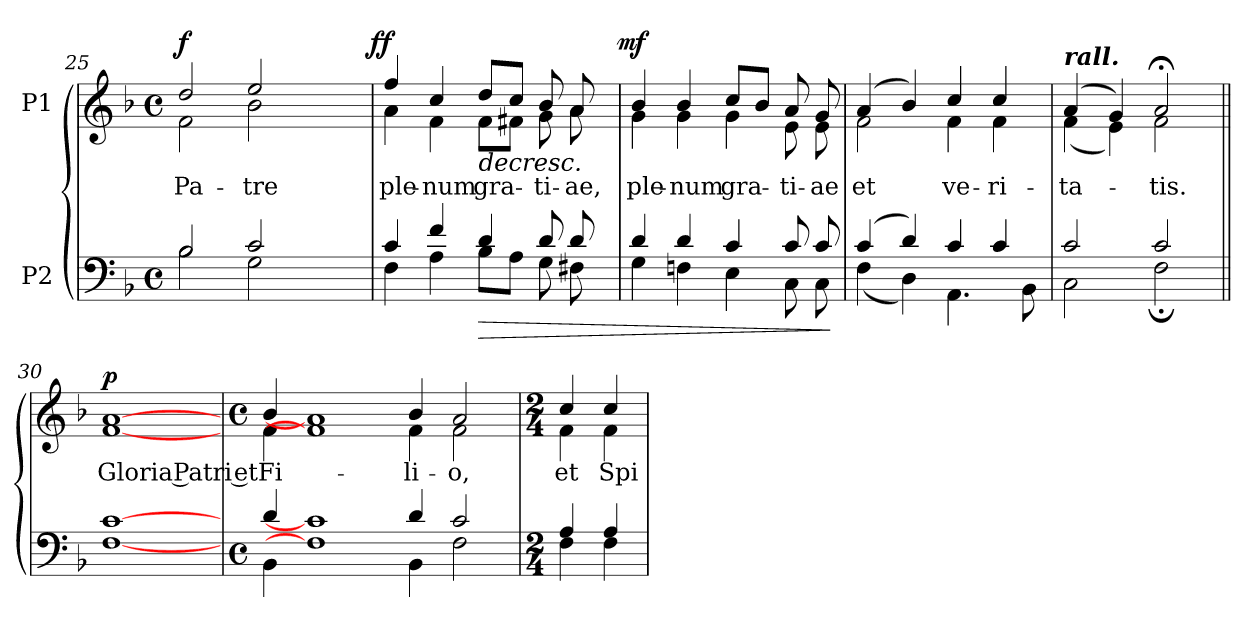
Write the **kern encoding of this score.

**kern	**dynam	**kern	**text	**dynam
*part2	*part2	*part1	*part1	*part1
*staff2	*staff2	*staff1	*staff1	*staff1
*I"P2	*	*I"P1	*	*
!!LO:LB:g=z
*clefF4	*	*clefG2	*	*
*k[b-]	*	*k[b-]	*	*
*F:	*	*F:	*	*
*M4/4	*	*M4/4	*	*
*met(c)	*	*met(c)	*	*
=25	=25	=25	=25	=25
*^	*	*	*	*
!	!	!	!	!LO:LY:b:color=#000000	!
*	*	*	*^	*	*
*	*	*	*	*^	*	*
2B-i/	2B-i\	.	2ddi/	2fi\	2ryy	Pa-	f
!	!	!	!	!	!	!LO:LY:b:color=#000000	!
2ci/	2Gi\	.	2eei/	2b-i\	4ryy	-tre	.
.	.	.	.	.	8ryy	.	.
.	.	.	.	.	16ryy	.	.
.	.	.	.	.	32ryy	.	.
.	.	.	.	.	64ryy	.	.
.	.	.	.	.	128...ryy	.	.
.	.	.	.	.	1024ryy	.	ff
=26	=26	=26	=26	=26	=26	=26	=26
!	!	!	!	!	!	!LO:LY:b:color=#000000	!
4ci/	4Fi\	.	4ffi/	4ai\	2ryy	ple-	.
!	!	!	!	!	!	!LO:LY:b:color=#000000	!
4fi/	4Ai\	.	4cci/	4fi\	.	-num	.
!	!	!LO:HP:b	!	!	!	!	!
!	!	!	!	!	!	!LO:LY:b:color=#000000	!LO:HP:b
4di/	8B-i\L	>	8ddi/L	8fi\L	4ryy	gra-	>
.	8Ai\J	.	8cci/J	8f#Xi\J	.	.	.
!	!	!	!	!	!	!LO:LY:b:color=#000000	!
8di/	8Gi\	.	8b-i/	8gi\	8ryy	-ti-	.
!	!	!	!	!	!	!LO:LY:b:color=#000000	!
8di/	8F#Xi\	.	8ai/	8ai\	16ryy	-ae,	.
.	.	.	.	.	32ryy	.	.
.	.	.	.	.	64ryy	.	.
.	.	.	.	.	128...ryy	.	.
.	.	.	.	.	1024ryy	.	mf
*	*	*	*v	*v	*v	*	*
=27	=27	=27	=27	=27	=27
*	*	*	*^	*	*
*	*	*	*	*^	*	*
!	!	!	!	!	!	!LO:LY:b:color=#000000	!
*	*	*	*	*v	*v	*	*
4di/	4Gi\	.	4b-i/	4gi\	ple-	.
!	!	!	!	!	!LO:LY:b:color=#000000	!
4di/	4Fni\	.	4b-i/	4gi\	-num	.
!	!	!	!	!	!LO:LY:b:color=#000000	!
4ci/	4Ei\	.	8cci/L	4gi\	gra-	.
.	.	.	8b-i/J	.	.	.
!	!	!	!	!	!LO:LY:b:color=#000000	!
8ci/	8Ci\	.	8ai/	8ei\	-ti-	.
!	!	!	!	!	!LO:LY:b:color=#000000	!
8ci/	8Ci\	.	8gi/	8ei\	-ae	.
*v	*v	*	*	*	*	*
*	*	*v	*v	*	*
.	]	.	.	]
=28	=28	=28	=28	=28
*^	*	*	*	*
!	!	!	!LO:TX:t=rit.	!	!
!	!	!	!	!LO:LY:b:color=#000000	!
*	*	*	*^	*	*
(4ci/	(4Fi\	.	(4ai/	2fi\	et	.
4di/)	4Di\)	.	4b-i/)	.	.	.
!	!	!	!	!	!LO:LY:b:color=#000000	!
4ci/	4.AAi\	.	4cci/	4fi\	ve-	.
!	!	!	!	!	!LO:LY:b:color=#000000	!
4ci/	.	.	4cci/	4fi\	-ri-	.
.	8BB-i\	.	.	.	.	.
=29	=29	=29	=29	=29	=29	=29
!	!	!	!LO:TX:a:Bi:t=rall.	!	!	!
!	!	!	!	!	!LO:LY:b:color=#000000	!
2ci/	2Ci\	.	(4ai/	(4fi\	-ta-	.
.	.	.	4gi/)	4ei\)	.	.
!	!	!	!	!	!LO:LY:b:color=#000000	!
2ci/	2F;i\	.	2a;i/	2fi\	-tis.	.
!!LO:LB:g=z	!!
=30||	=30||	=30||	=30||	=30||	=30||	=30||
!	!	!	!	!	!LO:LY:b:color=#000000	!
[1ci	[1Fi	.	[1ai	[1fi	Gloria Patri et	p
=31	=31	=31	=31	=31	=31	=31
*M4/4	*	*	*M4/4	*	*	*
*met(c)	*	*	*met(c)	*	*	*
!	!	!	!	!	!LO:LY:b:color=#000000	!
4di/	4BB-i\	.	4b-i/	4fi\	Fi-	.
1ci]	1Fi]	.	1ai]	1fi]	.	.
!	!	!	!	!	!LO:LY:b:color=#000000	!
4di/	4BB-i\	.	4b-i/	4fi\	-li-	.
!	!	!	!	!	!LO:LY:b:color=#000000	!
2ci/	2Fi\	.	2ai/	2fi\	-o,	.
=32	=32	=32	=32	=32	=32	=32
*M2/4	*	*	*M2/4	*	*	*
!	!	!	!	!	!LO:LY:b:color=#000000	!
4Ai/	4Fi\	.	4cci/	4fi\	et	.
!	!	!	!	!	!LO:LY:b:color=#000000	!
4Ai/	4Fi\	.	4cci/	4fi\	Spi-	.
*v	*v	*	*	*	*	*
*	*	*v	*v	*	*
=	=	=	=	=
*-	*-	*-	*-	*-
